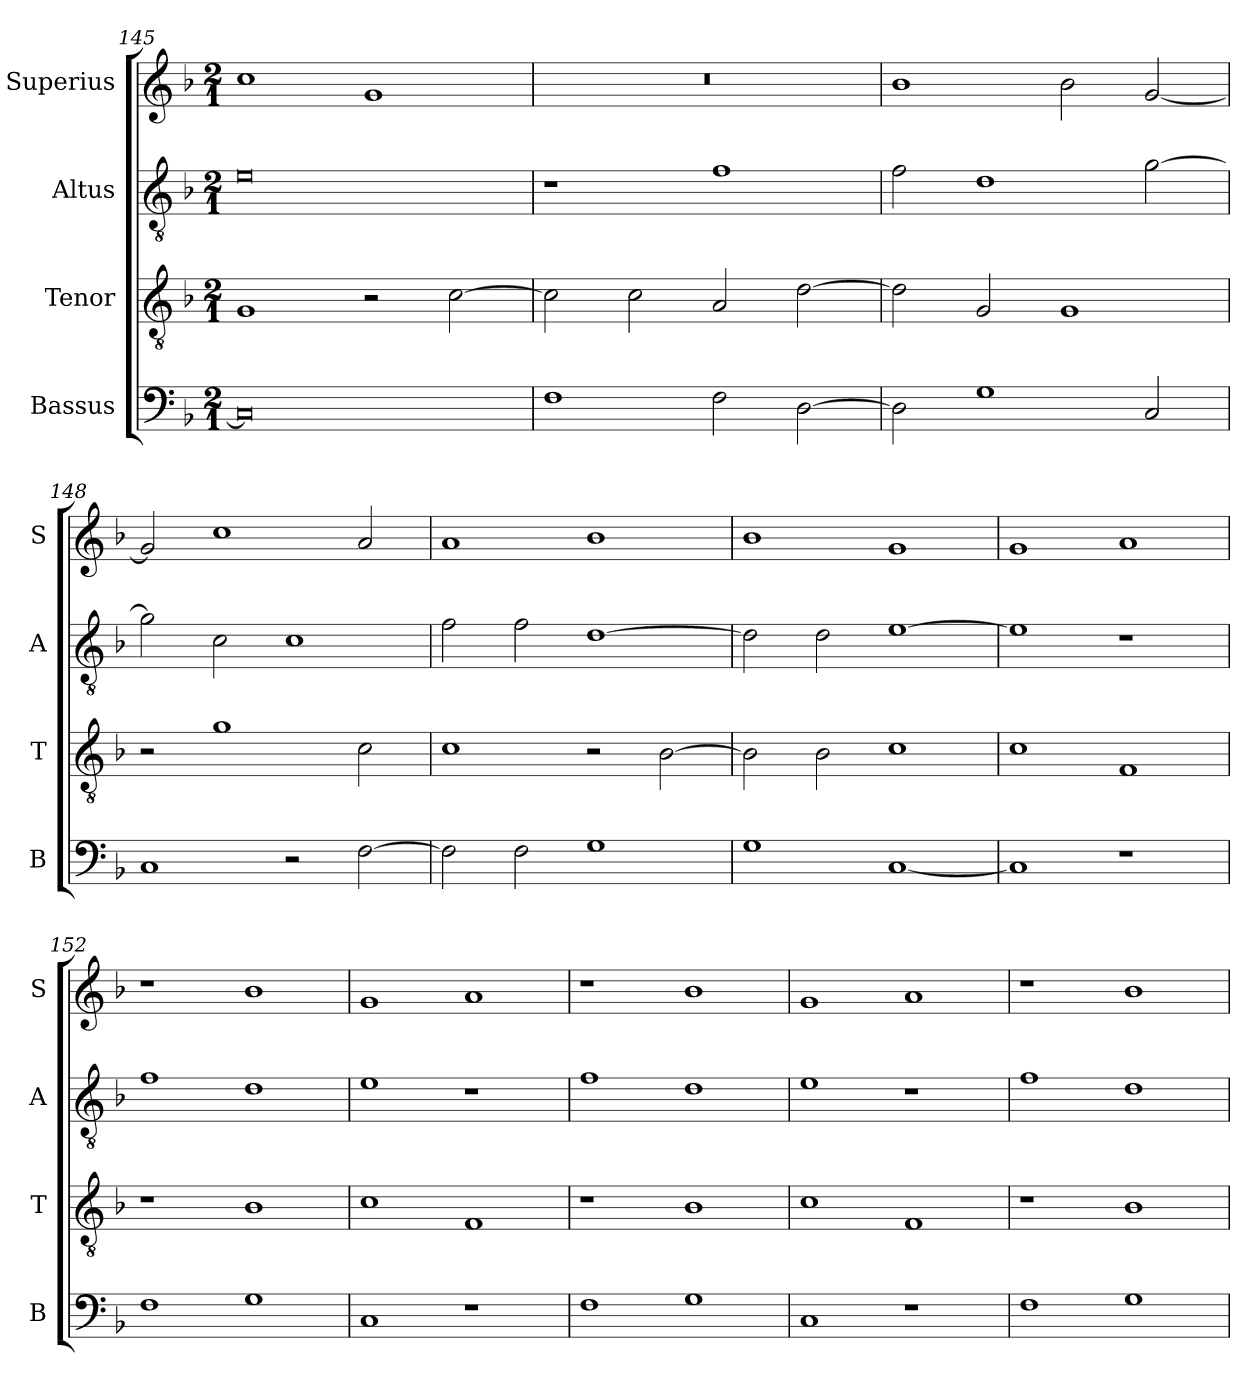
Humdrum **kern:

**kern	**kern	**kern	**kern
*part4	*part3	*part2	*part1
*staff4	*staff3	*staff2	*staff1
*I"Bassus	*I"Tenor	*I"Altus	*I"Superius
*I'B	*I'T	*I'A	*I'S
*clefF4	*clefGv2	*clefGv2	*clefG2
*k[b-]	*k[b-]	*k[b-]	*k[b-]
*M2/1	*M2/1	*M2/1	*M2/1
=145	=145	=145	=145
0C]	1G	0e	1cc
.	2r	.	1g
.	[2c\	.	.
=146	=146	=146	=146
1F	2c\]	1r	0r
.	2c\	.	.
2F\	2A/	1f	.
[2D\	[2d\	.	.
=147	=147	=147	=147
2D\]	2d\]	2f\	1b-
1G	2G/	1d	.
.	1G	.	2b-\
2C/	.	[2g\	[2g/
=148	=148	=148	=148
1C	2r	2g\]	2g/]
.	1g	2c\	1cc
2r	.	1c	.
[2F\	2c\	.	2a/
=149	=149	=149	=149
2F\]	1c	2f\	1a
2F\	.	2f\	.
1G	2r	[1d	1b-
.	[2B-\	.	.
=150	=150	=150	=150
1G	2B-\]	2d\]	1b-
.	2B-\	2d\	.
[1C	1c	[1e	1g
=151	=151	=151	=151
1C]	1c	1e]	1g
1r	1F	1r	1a
=152	=152	=152	=152
1F	1r	1f	1r
1G	1B-	1d	1b-
=153	=153	=153	=153
1C	1c	1e	1g
1r	1F	1r	1a
=154	=154	=154	=154
1F	1r	1f	1r
1G	1B-	1d	1b-
=155	=155	=155	=155
1C	1c	1e	1g
1r	1F	1r	1a
=156	=156	=156	=156
1F	1r	1f	1r
1G	1B-	1d	1b-
=	=	=	=
*-	*-	*-	*-
